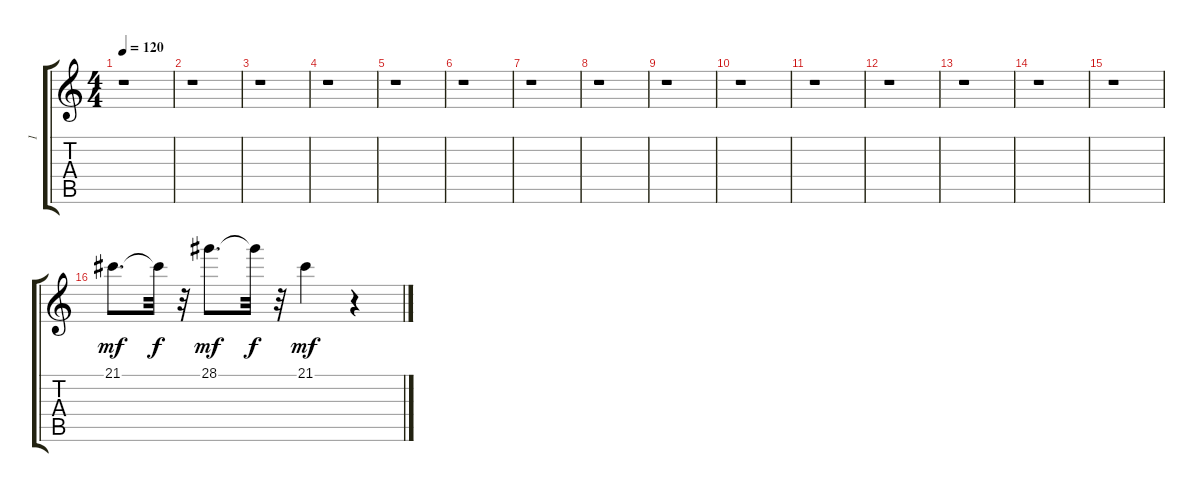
\track ("1" "1") {instrument piccolo}
\staff {score tabs}
\tuning (E4 B3 G3 D3 A2 E2) {hide}
\ts (4 4)
\tempo 120
\clef g2
\ks c
r.1{dy mp} |
r.1 |
r.1 |
r.1 |
r.1 |
r.1 |
r.1 |
r.1 |
r.1 |
r.1 |
r.1 |
r.1 |
r.1 |
r.1 |
r.1 |
21.1.8{d dy mf} 21.1{t}.32{dy f} r.32 28.1.8{d dy mf} 28.1{t}.32{dy f} r.32 21.1.4{dy mf} r.4
